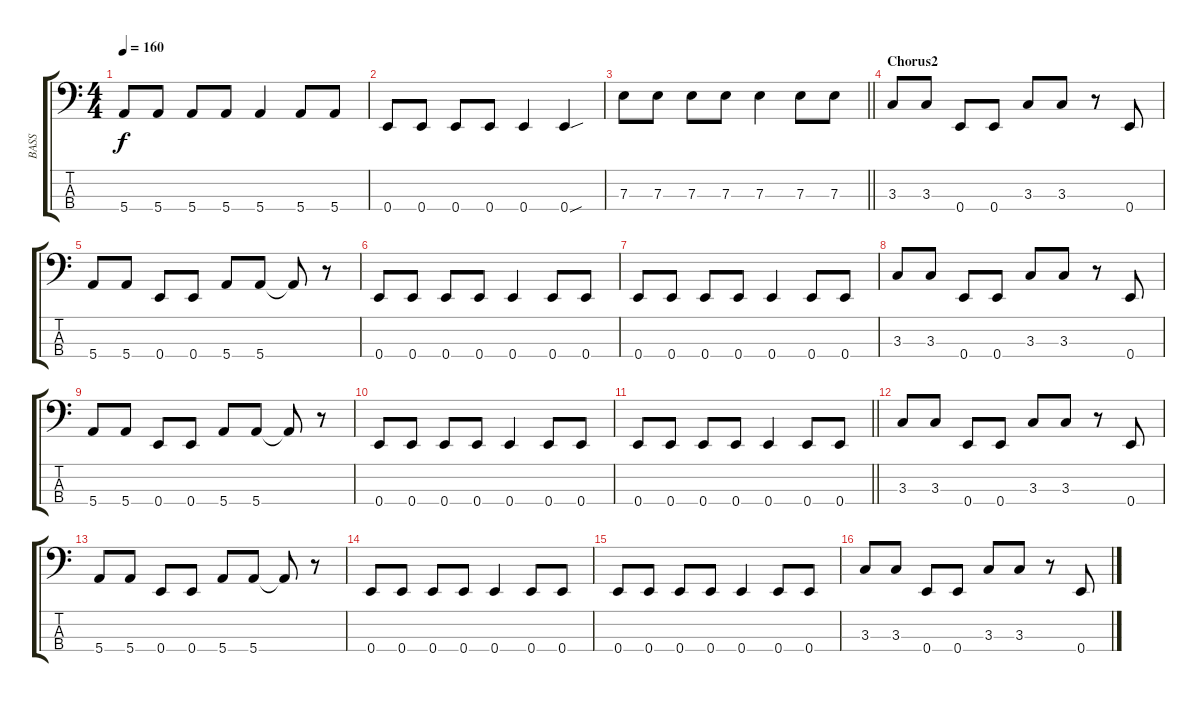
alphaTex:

\track ("BASS" "BASS") {instrument electricbasspick}
\staff {score tabs}
\tuning (G2 D2 A1 E1) {hide}
\ts (4 4)
\tempo 160
\clef f4
\ks c
5.4.8{dy f} 5.4.8 5.4.8 5.4.8 5.4.4 5.4.8 5.4.8 |
0.4.8 0.4.8 0.4.8 0.4.8 0.4.4 0.4{sou}.4 |
\barLineRight lightlight
7.3.8 7.3.8 7.3.8 7.3.8 7.3.4 7.3.8 7.3.8 |
\section ("" "Chorus2")
3.3.8 3.3.8 0.4.8 0.4.8 3.3.8 3.3.8 r.8 0.4.8 |
5.4.8 5.4.8 0.4.8 0.4.8 5.4.8 5.4.8 5.4{t}.8 r.8 |
0.4.8 0.4.8 0.4.8 0.4.8 0.4.4 0.4.8 0.4.8 |
0.4.8 0.4.8 0.4.8 0.4.8 0.4.4 0.4.8 0.4.8 |
3.3.8 3.3.8 0.4.8 0.4.8 3.3.8 3.3.8 r.8 0.4.8 |
5.4.8 5.4.8 0.4.8 0.4.8 5.4.8 5.4.8 5.4{t}.8 r.8 |
0.4.8 0.4.8 0.4.8 0.4.8 0.4.4 0.4.8 0.4.8 |
\barLineRight lightlight
0.4.8 0.4.8 0.4.8 0.4.8 0.4.4 0.4.8 0.4.8 |
3.3.8 3.3.8 0.4.8 0.4.8 3.3.8 3.3.8 r.8 0.4.8 |
5.4.8 5.4.8 0.4.8 0.4.8 5.4.8 5.4.8 5.4{t}.8 r.8 |
0.4.8 0.4.8 0.4.8 0.4.8 0.4.4 0.4.8 0.4.8 |
0.4.8 0.4.8 0.4.8 0.4.8 0.4.4 0.4.8 0.4.8 |
3.3.8 3.3.8 0.4.8 0.4.8 3.3.8 3.3.8 r.8 0.4.8
